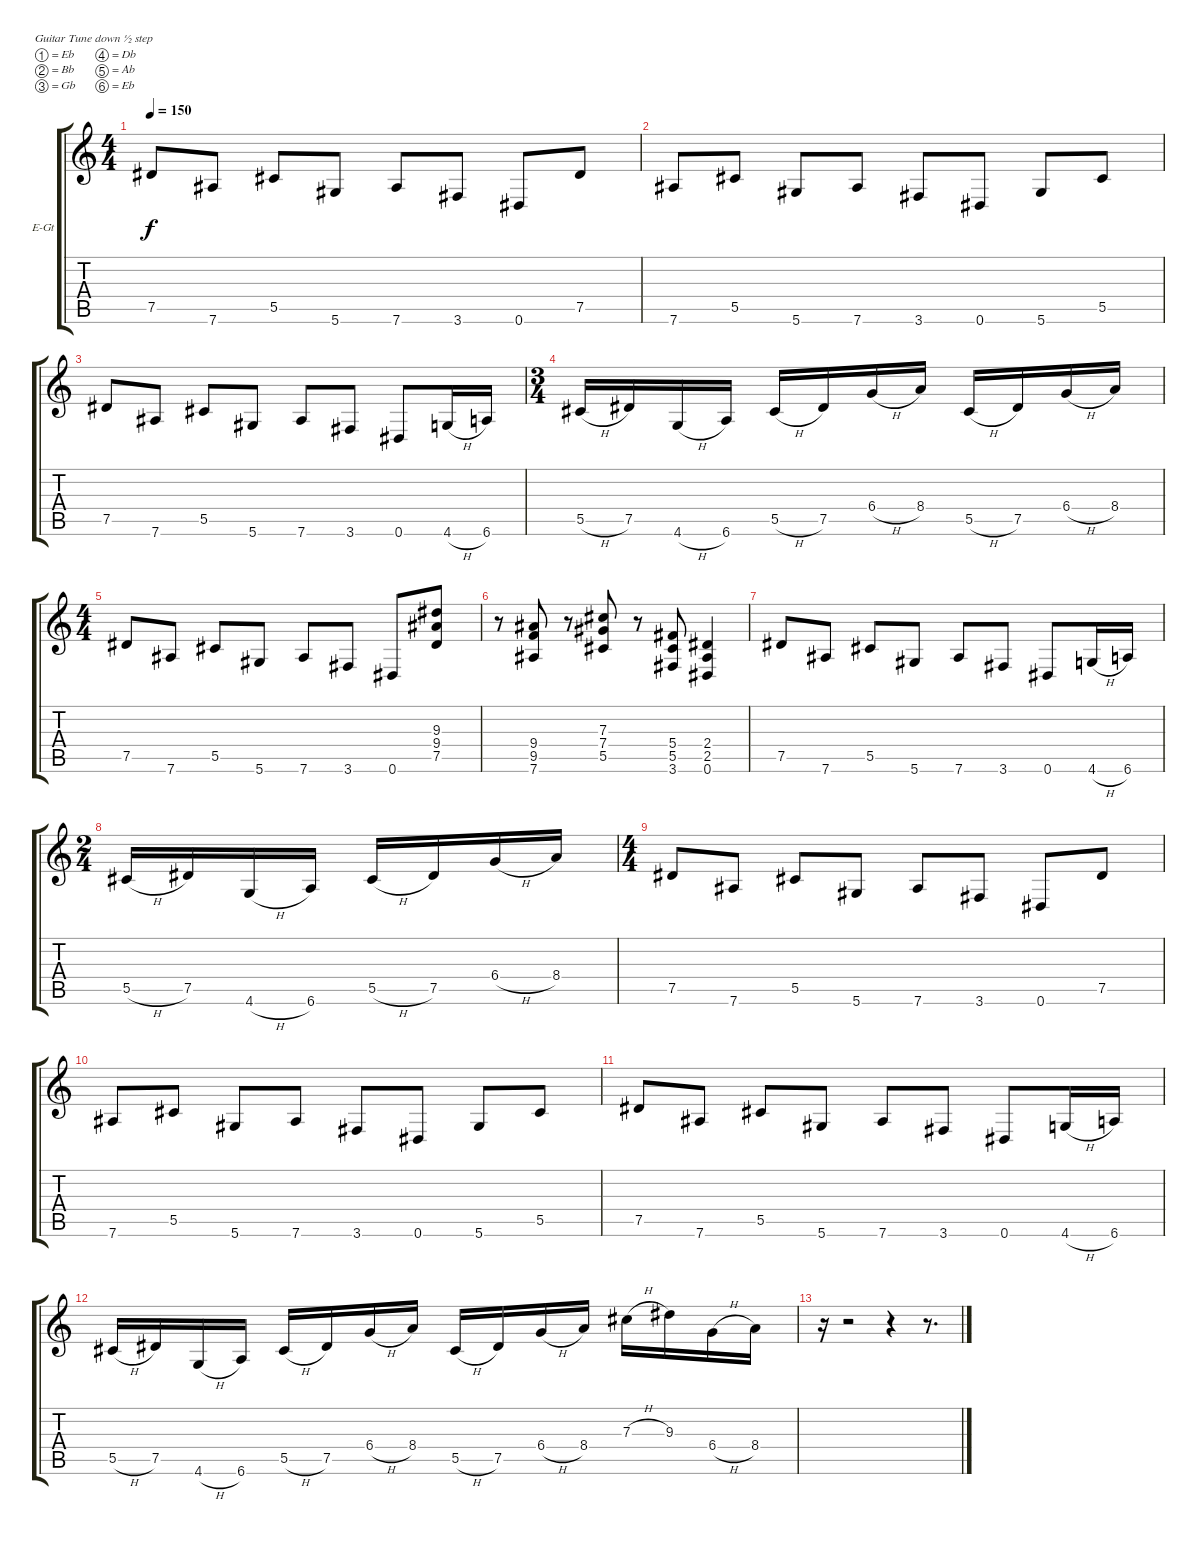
\bracketExtendMode groupsimilarinstruments
\firstSystemTrackNameOrientation horizontal
\otherSystemsTrackNameOrientation horizontal
\track ("Tim Millar" "E-Gt") {instrument overdrivenguitar}
\staff {score tabs}
\tuning (Eb4 Bb3 Gb3 Db3 Ab2 Eb2)
\ts (4 4)
\tempo 150
\clef g2
\ks c
7.5.8{dy f} 7.6.8 5.5.8 5.6.8 7.6.8 3.6.8 0.6.8 7.5.8 |
7.6.8 5.5.8 5.6.8 7.6.8 3.6.8 0.6.8 5.6.8 5.5.8 |
7.5.8 7.6.8 5.5.8 5.6.8 7.6.8 3.6.8 0.6.8 4.6{h}.16 6.6.16 |
\ts (3 4)
\beaming (8 2 2 2)
5.5{h}.16 7.5.16 4.6{h}.16 6.6.16 5.5{h}.16 7.5.16 6.4{h}.16 8.4.16 5.5{h}.16 7.5.16 6.4{h}.16 8.4.16 |
\ts (4 4)
\beaming (8 2 2 2 2)
7.5.8 7.6.8 5.5.8 5.6.8 7.6.8 3.6.8 0.6.8 (9.3 9.4 7.5).8 |
r.8 (9.4 9.5 7.6).8 r.8 (7.3 7.4 5.5).8 r.8 (5.4 5.5 3.6).8 (2.4 2.5 0.6).4 |
7.5.8 7.6.8 5.5.8 5.6.8 7.6.8 3.6.8 0.6.8 4.6{h}.16 6.6.16 |
\ts (2 4)
\beaming (8 2 2)
5.5{h}.16 7.5.16 4.6{h}.16 6.6.16 5.5{h}.16 7.5.16 6.4{h}.16 8.4.16 |
\ts (4 4)
\beaming (8 2 2 2 2)
7.5.8 7.6.8 5.5.8 5.6.8 7.6.8 3.6.8 0.6.8 7.5.8 |
7.6.8 5.5.8 5.6.8 7.6.8 3.6.8 0.6.8 5.6.8 5.5.8 |
7.5.8 7.6.8 5.5.8 5.6.8 7.6.8 3.6.8 0.6.8 4.6{h}.16 6.6.16 |
5.5{h}.16 7.5.16 4.6{h}.16 6.6.16 5.5{h}.16 7.5.16 6.4{h}.16 8.4.16 5.5{h}.16 7.5.16 6.4{h}.16 8.4.16 7.3{h}.16 9.3.16 6.4{h}.16 8.4.16 |
r.16 r.2 r.4 r.8{d}
